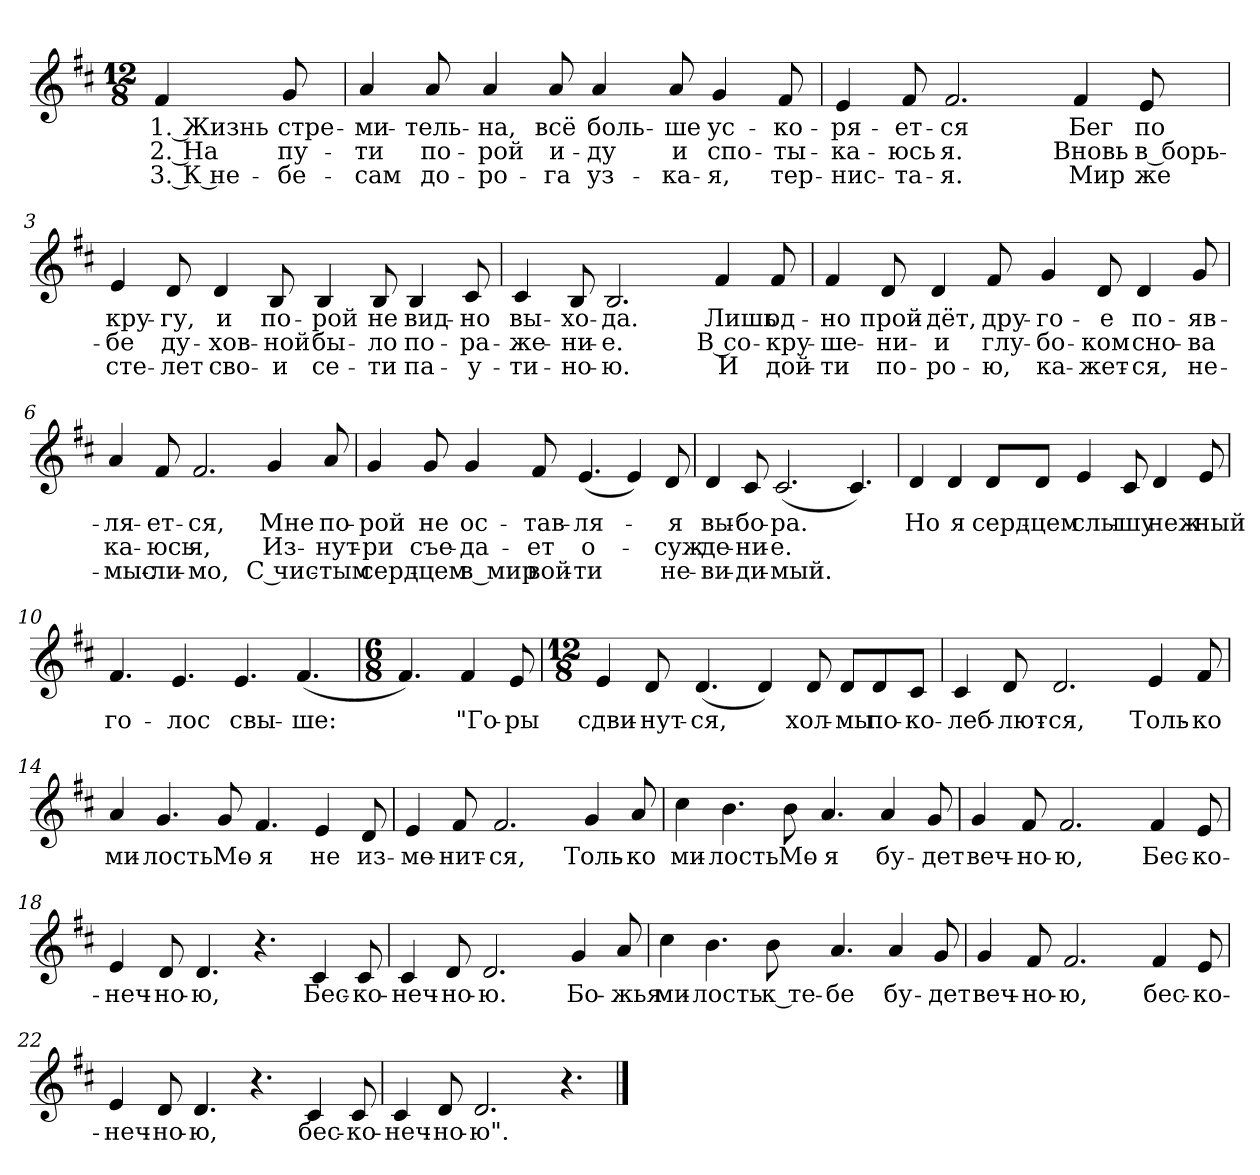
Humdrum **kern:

**kern	**text	**text	**text
*part1	*part1	*part1	*part1
*staff1	*staff1	*staff1	*staff1
*clefG2	*	*	*
*k[f#c#]	*	*	*
*D:	*	*	*
*M12/8	*	*	*
=	=	=	=
!	!LO:LY:b	!LO:LY:b	!LO:LY:b
4f#/	1. Жизнь	2. На	3. К не-
!	!LO:LY:b	!LO:LY:b	!LO:LY:b
8g/	стре-	пу-	-бе-
=1	=1	=1	=1
!	!LO:LY:b	!LO:LY:b	!LO:LY:b
4a/	-ми-	-ти	-сам
!	!LO:LY:b	!LO:LY:b	!LO:LY:b
8a/	-тель-	по-	до-
!	!LO:LY:b	!LO:LY:b	!LO:LY:b
4a/	-на,	-рой	-ро-
!	!LO:LY:b	!LO:LY:b	!LO:LY:b
8a/	всё	и-	-га
!	!LO:LY:b	!LO:LY:b	!LO:LY:b
4a/	боль-	-ду	уз-
!	!LO:LY:b	!LO:LY:b	!LO:LY:b
8a/	-ше	и	-ка-
!	!LO:LY:b	!LO:LY:b	!LO:LY:b
4g/	ус-	спо-	-я,
!	!LO:LY:b	!LO:LY:b	!LO:LY:b
8f#/	-ко-	-ты-	тер-
=2	=2	=2	=2
!	!LO:LY:b	!LO:LY:b	!LO:LY:b
4e/	-ря-	-ка-	-нис-
!	!LO:LY:b	!LO:LY:b	!LO:LY:b
8f#/	-ет-	-юсь	-та-
!	!LO:LY:b	!LO:LY:b	!LO:LY:b
2.f#/	-ся	я.	-я.
!	!LO:LY:b	!LO:LY:b	!LO:LY:b
4f#/	Бег	Вновь	Мир
!	!LO:LY:b	!LO:LY:b	!LO:LY:b
8e/	по	в борь-	же
!!LO:LB:g=z
=3	=3	=3	=3
!	!LO:LY:b	!LO:LY:b	!LO:LY:b
4e/	кру-	-бе	сте-
!	!LO:LY:b	!LO:LY:b	!LO:LY:b
8d/	-гу,	ду-	-лет
!	!LO:LY:b	!LO:LY:b	!LO:LY:b
4d/	и	-хов-	сво-
!	!LO:LY:b	!LO:LY:b	!LO:LY:b
8B/	по-	-ной	-и
!	!LO:LY:b	!LO:LY:b	!LO:LY:b
4B/	-рой	бы-	се-
!	!LO:LY:b	!LO:LY:b	!LO:LY:b
8B/	не	-ло	-ти
!	!LO:LY:b	!LO:LY:b	!LO:LY:b
4B/	вид-	по-	па-
!	!LO:LY:b	!LO:LY:b	!LO:LY:b
8c#/	-но	-ра-	-у-
=4	=4	=4	=4
!	!LO:LY:b	!LO:LY:b	!LO:LY:b
4c#/	вы-	-же-	-ти-
!	!LO:LY:b	!LO:LY:b	!LO:LY:b
8B/	-хо-	-ни-	-но-
!	!LO:LY:b	!LO:LY:b	!LO:LY:b
2.B/	-да.	-е.	-ю.
!	!LO:LY:b	!LO:LY:b	!LO:LY:b
4f#/	Лишь	В со-	И
!	!LO:LY:b	!LO:LY:b	!LO:LY:b
8f#/	од-	-кру-	дой-
=5	=5	=5	=5
!	!LO:LY:b	!LO:LY:b	!LO:LY:b
4f#/	-но	-ше-	-ти
!	!LO:LY:b	!LO:LY:b	!LO:LY:b
8d/	прой-	-ни-	по-
!	!LO:LY:b	!LO:LY:b	!LO:LY:b
4d/	-дёт,	-и	-ро-
!	!LO:LY:b	!LO:LY:b	!LO:LY:b
8f#/	дру-	глу-	-ю,
!	!LO:LY:b	!LO:LY:b	!LO:LY:b
4g/	-го-	-бо-	ка-
!	!LO:LY:b	!LO:LY:b	!LO:LY:b
8d/	-е	-ком	-жет-
!	!LO:LY:b	!LO:LY:b	!LO:LY:b
4d/	по-	сно-	-ся,
!	!LO:LY:b	!LO:LY:b	!LO:LY:b
8g/	-яв-	-ва	не-
!!LO:LB:g=z
=6	=6	=6	=6
!	!LO:LY:b	!LO:LY:b	!LO:LY:b
4a/	-ля-	ка-	-мыс-
!	!LO:LY:b	!LO:LY:b	!LO:LY:b
8f#/	-ет-	-юсь	-ли-
!	!LO:LY:b	!LO:LY:b	!LO:LY:b
2.f#/	-ся,	я,	-мо,
!	!LO:LY:b	!LO:LY:b	!LO:LY:b
4g/	Мне	Из-	С чис-
!	!LO:LY:b	!LO:LY:b	!LO:LY:b
8a/	по-	-нут-	-тым
=7	=7	=7	=7
!	!LO:LY:b	!LO:LY:b	!LO:LY:b
4g/	-рой	-ри	серд-
!	!LO:LY:b	!LO:LY:b	!LO:LY:b
8g/	не	съе-	-цем
!	!LO:LY:b	!LO:LY:b	!LO:LY:b
4g/	ос-	-да-	в мир
!	!LO:LY:b	!LO:LY:b	!LO:LY:b
8f#/	-тав-	-ет	вой-
!	!LO:LY:b	!LO:LY:b	!LO:LY:b
(4.e/	-ля-	о-	-ти
4e/)	.	.	.
!	!LO:LY:b	!LO:LY:b	!LO:LY:b
8d/	-я	-суж-	не-
=8	=8	=8	=8
!	!LO:LY:b	!LO:LY:b	!LO:LY:b
4d/	вы-	-де-	-ви-
!	!LO:LY:b	!LO:LY:b	!LO:LY:b
8c#/	-бо-	-ни-	-ди-
!	!LO:LY:b	!LO:LY:b	!LO:LY:b
(2.c#/	-ра.	-е.	-мый.
4.c#/)	.	.	.
!!LO:LB:g=z
=9	=9	=9	=9
!	!LO:LY:b	!	!
4d/	Но	.	.
!	!LO:LY:b	!	!
4d/	я	.	.
!	!LO:LY:b	!	!
8d/L	серд-	.	.
!	!LO:LY:b	!	!
8d/J	-цем	.	.
!	!LO:LY:b	!	!
4e/	слы-	.	.
!	!LO:LY:b	!	!
8c#/	-шу	.	.
!	!LO:LY:b	!	!
4d/	неж-	.	.
!	!LO:LY:b	!	!
8e/	-ный	.	.
=10	=10	=10	=10
!	!LO:LY:b	!	!
4.f#/	го-	.	.
!	!LO:LY:b	!	!
4.e/	-лос	.	.
!	!LO:LY:b	!	!
4.e/	свы-	.	.
!	!LO:LY:b	!	!
(4.f#/	-ше:	.	.
=11	=11	=11	=11
*M6/8	*	*	*
4.f#/)	.	.	.
!	!LO:LY:b	!	!
4f#/	"Го-	.	.
!	!LO:LY:b	!	!
8e/	-ры	.	.
!!LO:LB:g=z
=12	=12	=12	=12
*M12/8	*	*	*
!	!LO:LY:b	!	!
4e/	сдви-	.	.
!	!LO:LY:b	!	!
8d/	-нут-	.	.
!	!LO:LY:b	!	!
(4.d/	-ся,	.	.
4d/)	.	.	.
!	!LO:LY:b	!	!
8d/	хол-	.	.
!	!LO:LY:b	!	!
8d/L	-мы	.	.
!	!LO:LY:b	!	!
8d/	по-	.	.
!	!LO:LY:b	!	!
8c#/J	-ко-	.	.
=13	=13	=13	=13
!	!LO:LY:b	!	!
4c#/	-леб-	.	.
!	!LO:LY:b	!	!
8d/	-лют-	.	.
!	!LO:LY:b	!	!
2.d/	-ся,	.	.
!	!LO:LY:b	!	!
4e/	Толь-	.	.
!	!LO:LY:b	!	!
8f#/	-ко	.	.
=14	=14	=14	=14
!	!LO:LY:b	!	!
4a/	ми-	.	.
!	!LO:LY:b	!	!
4.g/	-лость	.	.
!	!LO:LY:b	!	!
8g/	Мо-	.	.
!	!LO:LY:b	!	!
4.f#/	-я	.	.
!	!LO:LY:b	!	!
4e/	не	.	.
!	!LO:LY:b	!	!
8d/	из-	.	.
!!LO:LB:g=z
=15	=15	=15	=15
!	!LO:LY:b	!	!
4e/	-ме-	.	.
!	!LO:LY:b	!	!
8f#/	-нит-	.	.
!	!LO:LY:b	!	!
2.f#/	-ся,	.	.
!	!LO:LY:b	!	!
4g/	Толь-	.	.
!	!LO:LY:b	!	!
8a/	-ко	.	.
=16	=16	=16	=16
!	!LO:LY:b	!	!
4cc#\	ми-	.	.
!	!LO:LY:b	!	!
4.b\	-лость	.	.
!	!LO:LY:b	!	!
8b\	Мо-	.	.
!	!LO:LY:b	!	!
4.a/	-я	.	.
!	!LO:LY:b	!	!
4a/	бу-	.	.
!	!LO:LY:b	!	!
8g/	-дет	.	.
=17	=17	=17	=17
!	!LO:LY:b	!	!
4g/	веч-	.	.
!	!LO:LY:b	!	!
8f#/	-но-	.	.
!	!LO:LY:b	!	!
2.f#/	-ю,	.	.
!	!LO:LY:b	!	!
4f#/	Бес-	.	.
!	!LO:LY:b	!	!
8e/	-ко-	.	.
=18	=18	=18	=18
!	!LO:LY:b	!	!
4e/	-неч-	.	.
!	!LO:LY:b	!	!
8d/	-но-	.	.
!	!LO:LY:b	!	!
4.d/	-ю,	.	.
4.r	.	.	.
!	!LO:LY:b	!	!
4c#/	Бес-	.	.
!	!LO:LY:b	!	!
8c#/	-ко-	.	.
=19	=19	=19	=19
!	!LO:LY:b	!	!
4c#/	-неч-	.	.
!	!LO:LY:b	!	!
8d/	-но-	.	.
!	!LO:LY:b	!	!
2.d/	-ю.	.	.
!	!LO:LY:b	!	!
4g/	Бо-	.	.
!	!LO:LY:b	!	!
8a/	-жья	.	.
!!LO:LB:g=z
=20	=20	=20	=20
!	!LO:LY:b	!	!
4cc#\	ми-	.	.
!	!LO:LY:b	!	!
4.b\	-лость	.	.
!	!LO:LY:b	!	!
8b\	к те-	.	.
!	!LO:LY:b	!	!
4.a/	-бе	.	.
!	!LO:LY:b	!	!
4a/	бу-	.	.
!	!LO:LY:b	!	!
8g/	-дет	.	.
=21	=21	=21	=21
!	!LO:LY:b	!	!
4g/	веч-	.	.
!	!LO:LY:b	!	!
8f#/	-но-	.	.
!	!LO:LY:b	!	!
2.f#/	-ю,	.	.
!	!LO:LY:b	!	!
4f#/	бес-	.	.
!	!LO:LY:b	!	!
8e/	-ко-	.	.
=22	=22	=22	=22
!	!LO:LY:b	!	!
4e/	-неч-	.	.
!	!LO:LY:b	!	!
8d/	-но-	.	.
!	!LO:LY:b	!	!
4.d/	-ю,	.	.
4.r	.	.	.
!	!LO:LY:b	!	!
4c#/	бес-	.	.
!	!LO:LY:b	!	!
8c#/	-ко-	.	.
=23	=23	=23	=23
!	!LO:LY:b	!	!
4c#/	-неч-	.	.
!	!LO:LY:b	!	!
8d/	-но-	.	.
!	!LO:LY:b	!	!
2.d/	-ю".	.	.
4.r	.	.	.
==	==	==	==
*-	*-	*-	*-
